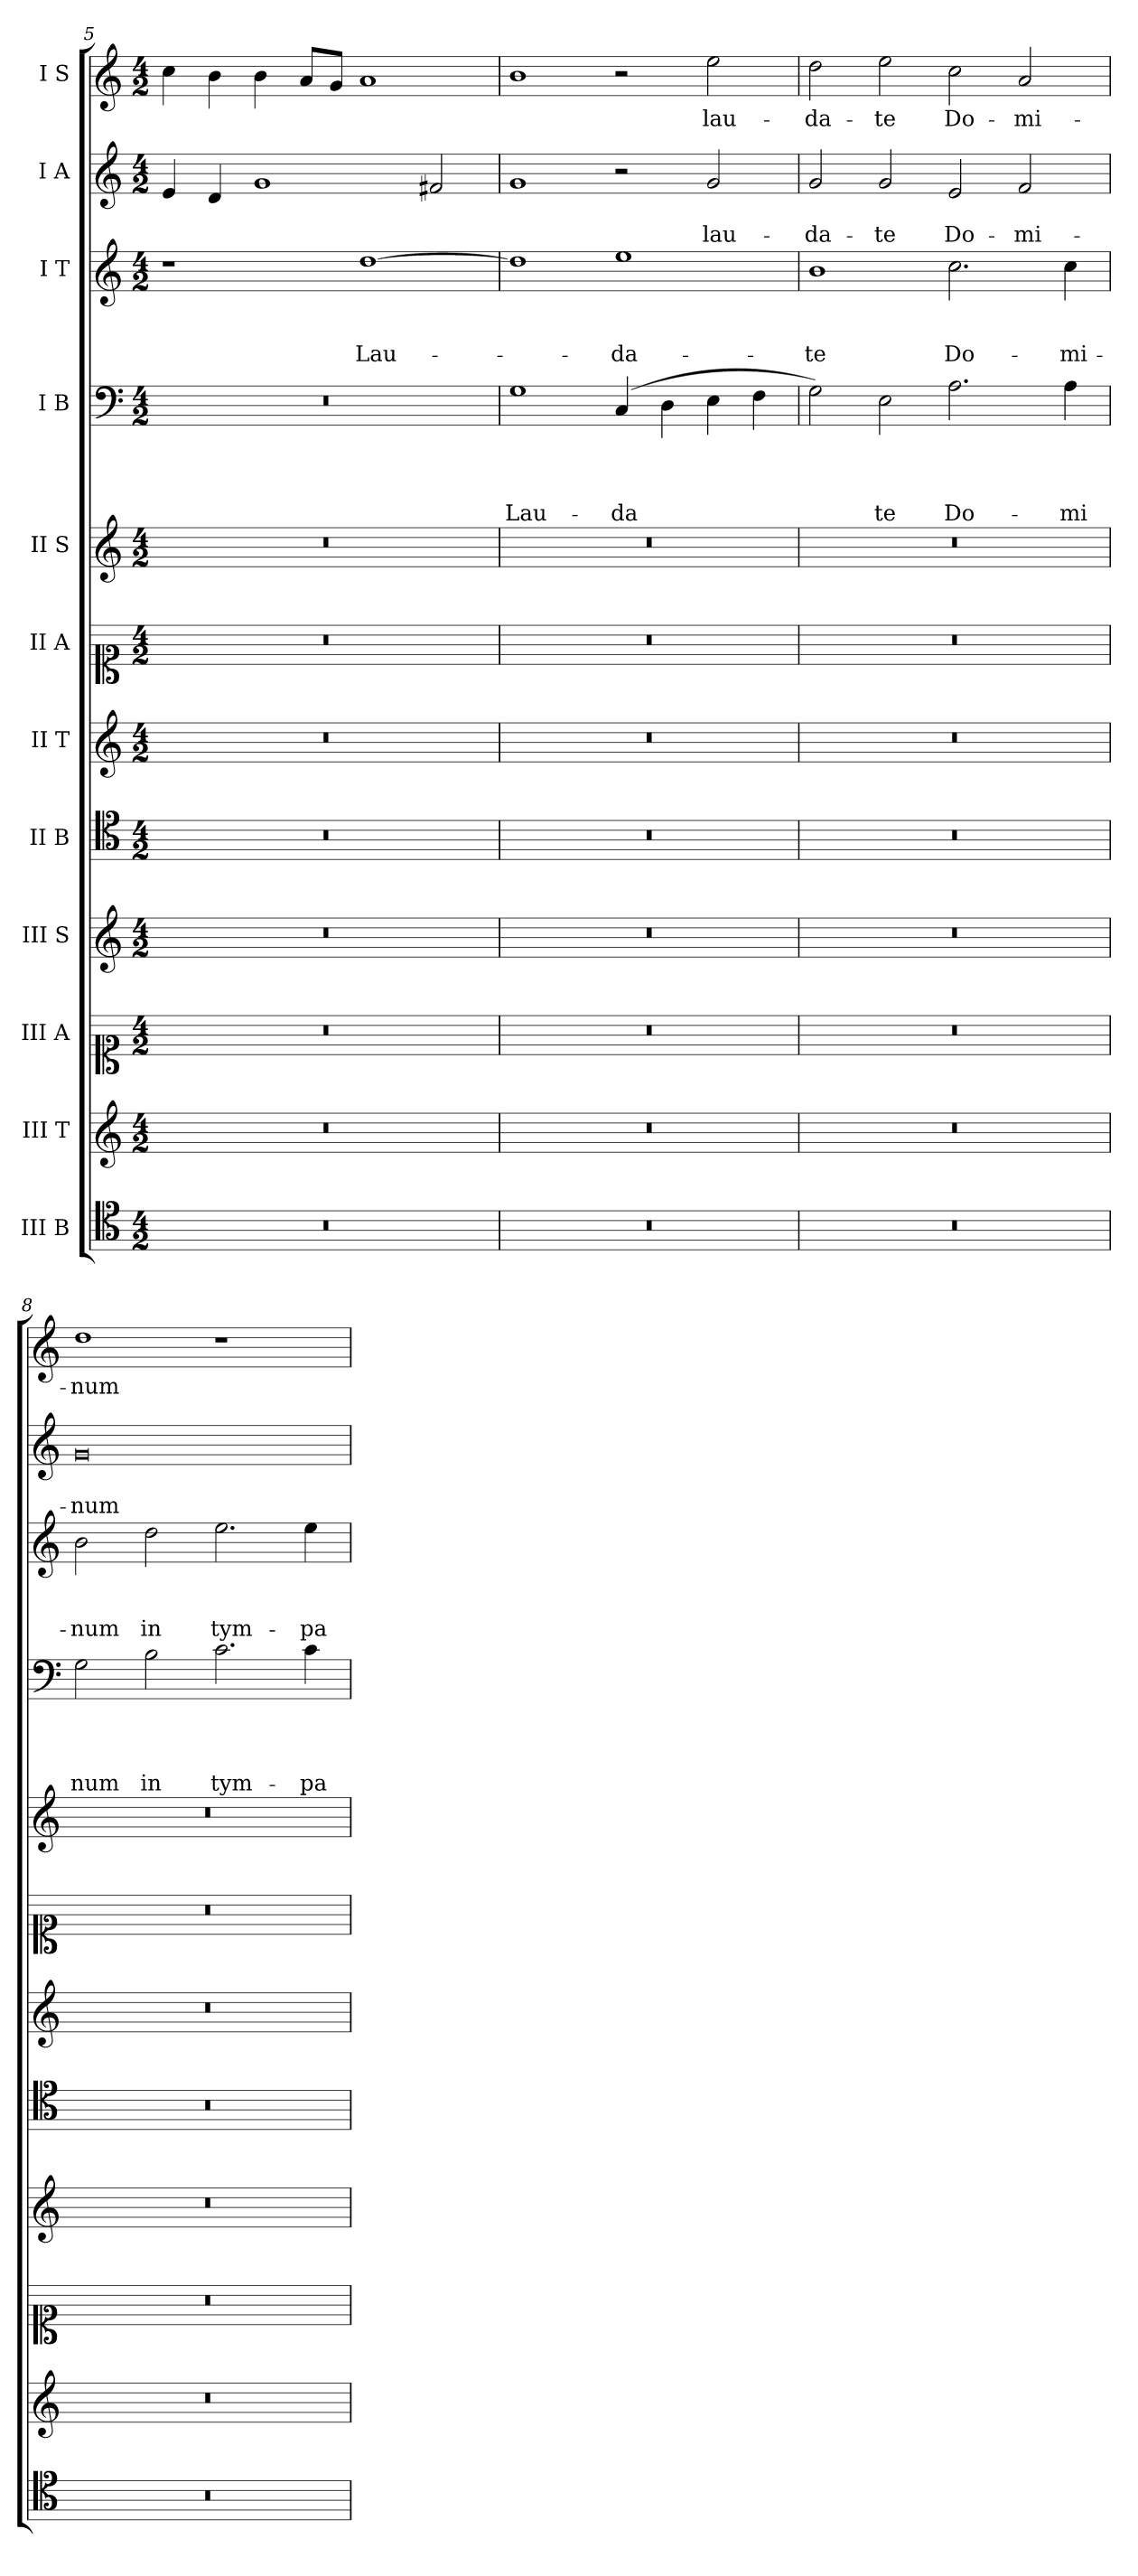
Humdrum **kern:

**kern	**kern	**kern	**kern	**kern	**kern	**kern	**kern	**kern	**text	**text	**text	**text	**kern	**text	**text	**text	**kern	**text	**text	**kern	**text
*part12	*part11	*part10	*part9	*part8	*part7	*part6	*part5	*part4	*part4	*part4	*part4	*part4	*part3	*part3	*part3	*part3	*part2	*part2	*part2	*part1	*part1
*staff12	*staff11	*staff10	*staff9	*staff8	*staff7	*staff6	*staff5	*staff4	*staff4	*staff4	*staff4	*staff4	*staff3	*staff3	*staff3	*staff3	*staff2	*staff2	*staff2	*staff1	*staff1
*I"III B	*I"III T	*I"III A	*I"III S	*I"II B	*I"II T	*I"II A	*I"II S	*I"I B	*	*	*	*	*I"I T	*	*	*	*I"I A	*	*	*I"I S	*
*clefC4	*clefG2	*clefC1	*clefG2	*clefC4	*clefG2	*clefC1	*clefG2	*clefF4	*	*	*	*	*clefG2	*	*	*	*clefG2	*	*	*clefG2	*
*	*ITrd7c12	*	*	*	*ITrd7c12	*	*	*	*	*	*	*	*ITrd7c12	*	*	*	*	*	*	*	*
*k[]	*k[]	*k[]	*k[]	*k[]	*k[]	*k[]	*k[]	*k[]	*	*	*	*	*k[]	*	*	*	*k[]	*	*	*k[]	*
*C:	*C:	*C:	*C:	*C:	*C:	*C:	*C:	*C:	*	*	*	*	*C:	*	*	*	*C:	*	*	*C:	*
*M4/2	*M4/2	*M4/2	*M4/2	*M4/2	*M4/2	*M4/2	*M4/2	*M4/2	*	*	*	*	*M4/2	*	*	*	*M4/2	*	*	*M4/2	*
=5	=5	=5	=5	=5	=5	=5	=5	=5	=5	=5	=5	=5	=5	=5	=5	=5	=5	=5	=5	=5	=5
!LO:N:vis=1	!LO:N:vis=1	!LO:N:vis=1	!LO:N:vis=1	!LO:N:vis=1	!LO:N:vis=1	!LO:N:vis=1	!LO:N:vis=1	!LO:N:vis=1	!	!	!	!	!	!	!	!	!	!	!	!	!
0r	0r	0r	0r	0r	0r	0r	0r	0r	.	.	.	.	1r	.	.	.	4e/	.	.	4cc\	.
.	.	.	.	.	.	.	.	.	.	.	.	.	.	.	.	.	4d/	.	.	4b\	.
.	.	.	.	.	.	.	.	.	.	.	.	.	.	.	.	.	1g	.	.	4b\	.
.	.	.	.	.	.	.	.	.	.	.	.	.	.	.	.	.	.	.	.	8a/L	.
.	.	.	.	.	.	.	.	.	.	.	.	.	.	.	.	.	.	.	.	8g/J	.
!	!	!	!	!	!	!	!	!	!	!	!	!	!	!	!	!LO:LY:b	!	!	!	!	!
.	.	.	.	.	.	.	.	.	.	.	.	.	[>1d	.	.	Lau-	.	.	.	1a	.
.	.	.	.	.	.	.	.	.	.	.	.	.	.	.	.	.	2f#X/	.	.	.	.
=6	=6	=6	=6	=6	=6	=6	=6	=6	=6	=6	=6	=6	=6	=6	=6	=6	=6	=6	=6	=6	=6
!LO:N:vis=1	!LO:N:vis=1	!LO:N:vis=1	!LO:N:vis=1	!LO:N:vis=1	!LO:N:vis=1	!LO:N:vis=1	!LO:N:vis=1	!	!	!	!	!LO:LY:b	!	!	!	!	!	!	!	!	!
0r	0r	0r	0r	0r	0r	0r	0r	1G	.	.	.	Lau-	1d]	.	.	.	1g	.	.	1b	.
!	!	!	!	!	!	!	!	!	!	!	!	!LO:LY:b	!	!	!	!LO:LY:b	!	!	!	!	!
.	.	.	.	.	.	.	.	(>4C/	.	.	.	-da	1e	.	.	-da-	2r	.	.	2r	.
.	.	.	.	.	.	.	.	4D\	.	.	.	.	.	.	.	.	.	.	.	.	.
!	!	!	!	!	!	!	!	!	!	!	!	!	!	!	!	!	!	!	!LO:LY:b	!	!LO:LY:b
.	.	.	.	.	.	.	.	4E\	.	.	.	.	.	.	.	.	2g/	.	lau-	2ee\	lau-
.	.	.	.	.	.	.	.	4F\	.	.	.	.	.	.	.	.	.	.	.	.	.
!!LO:PB:g=z
=7	=7	=7	=7	=7	=7	=7	=7	=7	=7	=7	=7	=7	=7	=7	=7	=7	=7	=7	=7	=7	=7
!LO:N:vis=1	!LO:N:vis=1	!LO:N:vis=1	!LO:N:vis=1	!LO:N:vis=1	!LO:N:vis=1	!LO:N:vis=1	!LO:N:vis=1	!	!	!	!	!	!	!	!	!LO:LY:b	!	!	!LO:LY:b	!	!LO:LY:b
0r	0r	0r	0r	0r	0r	0r	0r	2G\)	.	.	.	.	1B	.	.	-te	2g/	.	-da-	2dd\	-da-
!	!	!	!	!	!	!	!	!	!	!	!	!LO:LY:b	!	!	!	!	!	!	!LO:LY:b	!	!LO:LY:b
.	.	.	.	.	.	.	.	2E\	.	.	.	te	.	.	.	.	2g/	.	-te	2ee\	-te
!	!	!	!	!	!	!	!	!	!	!	!	!LO:LY:b	!	!	!	!LO:LY:b	!	!	!LO:LY:b	!	!LO:LY:b
.	.	.	.	.	.	.	.	2.A\	.	.	.	Do-	2.c\	.	.	Do-	2e/	.	Do-	2cc\	Do-
!	!	!	!	!	!	!	!	!	!	!	!	!	!	!	!	!	!	!	!LO:LY:b	!	!LO:LY:b
.	.	.	.	.	.	.	.	.	.	.	.	.	.	.	.	.	2f/	.	-mi-	2a/	-mi-
!	!	!	!	!	!	!	!	!	!	!	!	!LO:LY:b	!	!	!	!LO:LY:b	!	!	!	!	!
.	.	.	.	.	.	.	.	4A\	.	.	.	-mi	4c\	.	.	-mi-	.	.	.	.	.
=8	=8	=8	=8	=8	=8	=8	=8	=8	=8	=8	=8	=8	=8	=8	=8	=8	=8	=8	=8	=8	=8
!LO:N:vis=1	!LO:N:vis=1	!LO:N:vis=1	!LO:N:vis=1	!LO:N:vis=1	!LO:N:vis=1	!LO:N:vis=1	!LO:N:vis=1	!	!	!	!	!LO:LY:b	!	!	!	!LO:LY:b	!	!	!LO:LY:b	!	!LO:LY:b
0r	0r	0r	0r	0r	0r	0r	0r	2G\	.	.	.	num	2B\	.	.	-num	0g	.	-num	1dd	-num
!	!	!	!	!	!	!	!	!	!	!	!	!LO:LY:b	!	!	!	!LO:LY:b	!	!	!	!	!
.	.	.	.	.	.	.	.	2B\	.	.	.	in	2d\	.	.	in	.	.	.	.	.
!	!	!	!	!	!	!	!	!	!	!	!	!LO:LY:b	!	!	!	!LO:LY:b	!	!	!	!	!
.	.	.	.	.	.	.	.	2.c\	.	.	.	tym-	2.e\	.	.	tym-	.	.	.	1r	.
!	!	!	!	!	!	!	!	!	!	!	!	!LO:LY:b	!	!	!	!LO:LY:b	!	!	!	!	!
.	.	.	.	.	.	.	.	4c\	.	.	.	-pa-	4e\	.	.	-pa-	.	.	.	.	.
=	=	=	=	=	=	=	=	=	=	=	=	=	=	=	=	=	=	=	=	=	=
*-	*-	*-	*-	*-	*-	*-	*-	*-	*-	*-	*-	*-	*-	*-	*-	*-	*-	*-	*-	*-	*-
